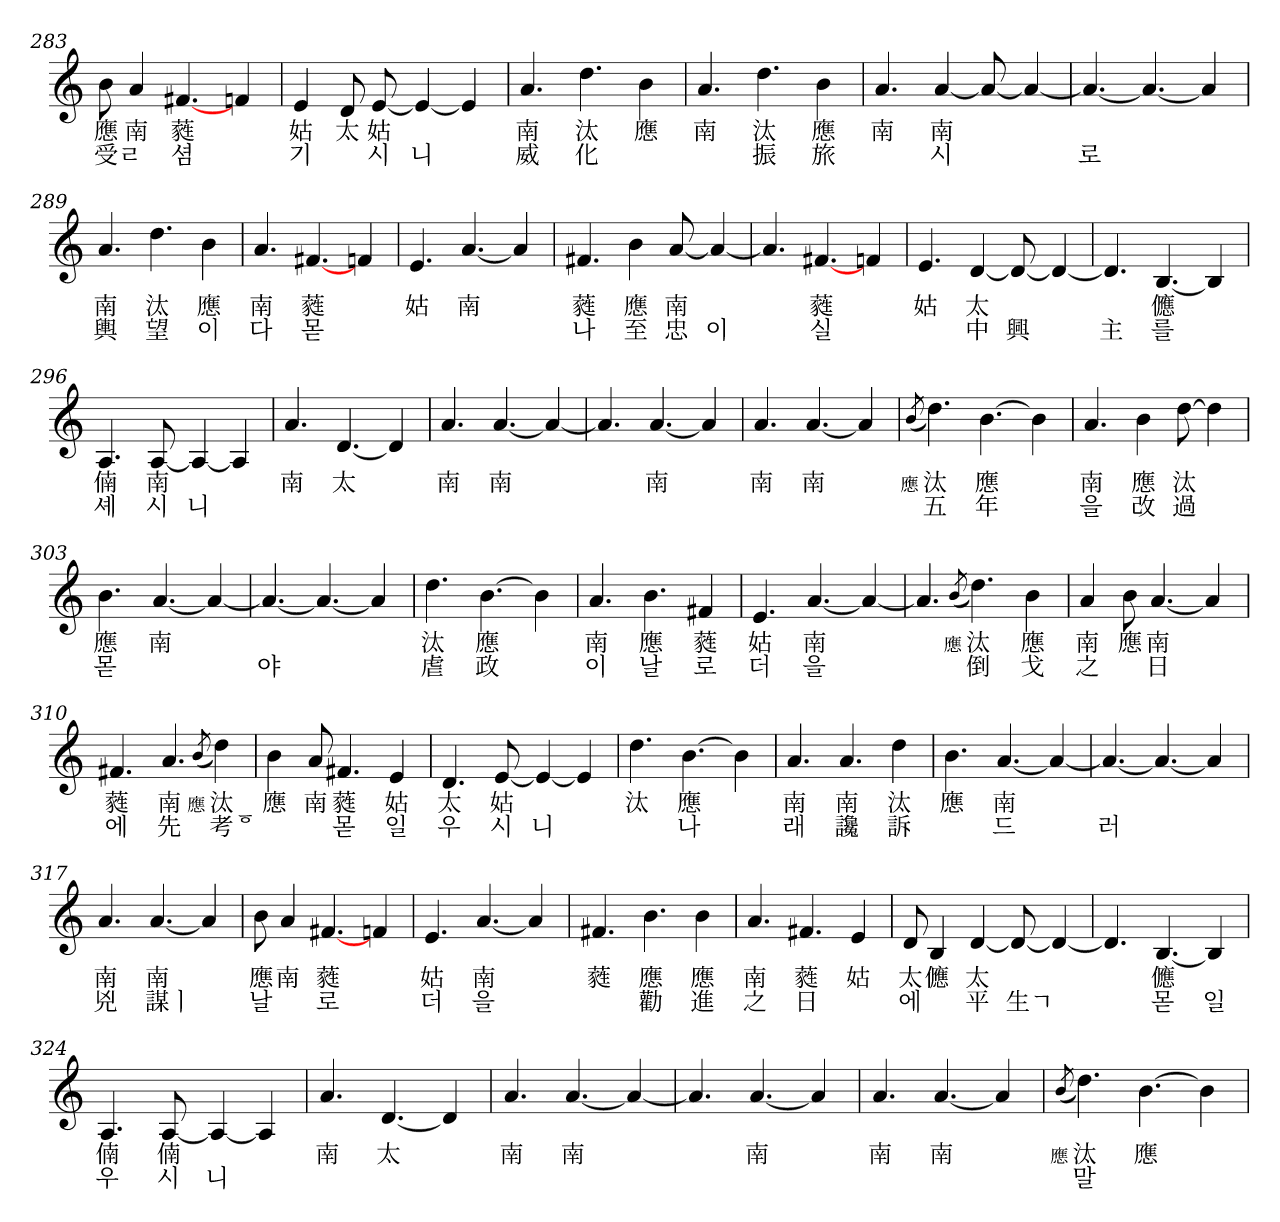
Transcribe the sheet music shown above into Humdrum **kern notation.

**kern	**text	**text
*part1	*part1	*part1
*staff1	*staff1	*staff1
!!LO:LB:g=z
*clefG2	*	*
*k[]	*	*
*a:	*	*
=283	=283	=283
!	!LO:LY:b	!LO:LY:b
8b\	應	受ㄹ
!	!LO:LY:b	!
4a/	南	.
!	!LO:LY:b	!LO:LY:b
[4.f#X/	蕤	셤
4f/	.	.
=284	=284	=284
!	!LO:LY:b	!LO:LY:b
4e/	姑	기
!	!LO:LY:b	!
8d/	太	.
!	!LO:LY:b	!LO:LY:b
[8e/	姑	시
!	!	!LO:LY:b
4e/_	.	니
4e/]	.	.
!!LO:LB:g=z
=285	=285	=285
!	!LO:LY:b	!LO:LY:b
4.a/	南	威
!	!LO:LY:b	!LO:LY:b
4.dd\	汰	化
!	!LO:LY:b	!
4b\	應	.
=286	=286	=286
!	!LO:LY:b	!
4.a/	南	.
!	!LO:LY:b	!LO:LY:b
4.dd\	汰	振
!	!LO:LY:b	!LO:LY:b
4b\	應	旅
!!LO:LB:g=z
=287	=287	=287
!	!LO:LY:b	!LO:LY:b
4.a/	南	.
!	!LO:LY:b	!LO:LY:b
[4a/	南	시
!	!	!LO:LY:b
8a/_	.	.
4a/_	.	.
=288	=288	=288
!	!	!LO:LY:b
4.a/_	.	로
4.a/_	.	.
4a/]	.	.
!!LO:LB:g=z
=289	=289	=289
!	!LO:LY:b	!LO:LY:b
4.a/	南	輿
!	!LO:LY:b	!LO:LY:b
4.dd\	汰	望
!	!LO:LY:b	!LO:LY:b
4b\	應	이
=290	=290	=290
!	!LO:LY:b	!LO:LY:b
4.a/	南	다
!	!LO:LY:b	!LO:LY:b
[4.f#X/	蕤	몯
4f/	.	.
!!LO:LB:g=z
=291	=291	=291
!	!LO:LY:b	!LO:LY:b
4.e/	姑	.
!	!LO:LY:b	!LO:LY:b
[4.a/	南	.
4a/]	.	.
=292	=292	=292
!	!LO:LY:b	!LO:LY:b
4.f#X/	蕤	나
!	!LO:LY:b	!LO:LY:b
4b\	應	至
!	!LO:LY:b	!LO:LY:b
[8a/	南	忠
!	!	!LO:LY:b
4a/_	.	이
!!LO:LB:g=z
=293	=293	=293
4.a/]	.	.
!	!LO:LY:b	!LO:LY:b
[4.f#X/	蕤	실
4f/	.	.
=294	=294	=294
!	!LO:LY:b	!LO:LY:b
4.e/	姑	.
!	!LO:LY:b	!LO:LY:b
[4d/	太	中
!	!	!LO:LY:b
8d/_	.	興
4d/_	.	.
!!LO:LB:g=z
=295	=295	=295
!	!	!LO:LY:b
4.d/]	.	主
!	!LO:LY:b	!LO:LY:b
[4.B/	㒣	를
4B/]	.	.
=296	=296	=296
!	!LO:LY:b	!LO:LY:b
4.A/	㑲	셰
!	!LO:LY:b	!LO:LY:b
[8A/	南	시
!	!	!LO:LY:b
4A/_	.	니
4A/]	.	.
!!LO:LB:g=z
=297	=297	=297
!	!LO:LY:b	!
4.a/	南	.
!	!LO:LY:b	!
[4.d/	太	.
4d/]	.	.
=298	=298	=298
!	!LO:LY:b	!
4.a/	南	.
!	!LO:LY:b	!
[4.a/	南	.
4a/_	.	.
!!LO:LB:g=z
=299	=299	=299
4.a/]	.	.
!	!LO:LY:b	!
[4.a/	南	.
4a/]	.	.
=300	=300	=300
!	!LO:LY:b	!
4.a/	南	.
!	!LO:LY:b	!
[4.a/	南	.
4a/]	.	.
!!LO:PB:g=z
=301	=301	=301
!	!LO:LY:b	!
(<8qb/	應	.
!	!LO:LY:b	!LO:LY:b
4.dd\)	汰	五
!	!LO:LY:b	!LO:LY:b
[4.b\	應	年
4b\]	.	.
=302	=302	=302
!	!LO:LY:b	!LO:LY:b
4.a/	南	을
!	!LO:LY:b	!LO:LY:b
4b\	應	改
!	!LO:LY:b	!LO:LY:b
[8dd\	汰	過
4dd\]	.	.
!!LO:LB:g=z
=303	=303	=303
!	!LO:LY:b	!LO:LY:b
4.b\	應	몯
!	!LO:LY:b	!LO:LY:b
[4.a/	南	.
4a/_	.	.
=304	=304	=304
!	!	!LO:LY:b
4.a/_	.	야
4.a/_	.	.
4a/]	.	.
!!LO:LB:g=z
=305	=305	=305
!	!LO:LY:b	!LO:LY:b
4.dd\	汰	虐
!	!LO:LY:b	!LO:LY:b
[4.b\	應	政
4b\]	.	.
=306	=306	=306
!	!LO:LY:b	!LO:LY:b
4.a/	南	이
!	!LO:LY:b	!LO:LY:b
4.b\	應	날
!	!LO:LY:b	!LO:LY:b
4f#X/	蕤	로
!!LO:LB:g=z
=307	=307	=307
!	!LO:LY:b	!LO:LY:b
4.e/	姑	더
!	!LO:LY:b	!LO:LY:b
[4.a/	南	을
4a/_	.	.
=308	=308	=308
!	!	!LO:LY:b
4.a/]	.	.
!	!LO:LY:b	!
(<8qb/	應	.
!	!LO:LY:b	!LO:LY:b
4.dd\)	汰	倒
!	!LO:LY:b	!LO:LY:b
4b\	應	戈
!!LO:LB:g=z
=309	=309	=309
!	!LO:LY:b	!LO:LY:b
4a/	南	之
!	!LO:LY:b	!
8b\	應	.
!	!LO:LY:b	!LO:LY:b
[4.a/	南	日
4a/]	.	.
=310	=310	=310
!	!LO:LY:b	!LO:LY:b
4.f#X/	蕤	에
!	!LO:LY:b	!LO:LY:b
4.a/	南	先
!	!LO:LY:b	!
(<8qb/	應	.
!	!LO:LY:b	!LO:LY:b
4dd\)	汰	考ᅙ
!!LO:LB:g=z
=311	=311	=311
!	!LO:LY:b	!LO:LY:b
4b\	應	.
!	!LO:LY:b	!
8a/	南	.
!	!LO:LY:b	!LO:LY:b
4.f#X/	蕤	몯
!	!LO:LY:b	!LO:LY:b
4e/	姑	일
=312	=312	=312
!	!LO:LY:b	!LO:LY:b
4.d/	太	우
!	!LO:LY:b	!LO:LY:b
[8e/	姑	시
!	!	!LO:LY:b
4e/_	.	니
4e/]	.	.
!!LO:LB:g=z
=313	=313	=313
!	!LO:LY:b	!LO:LY:b
4.dd\	汰	.
!	!LO:LY:b	!LO:LY:b
[4.b\	應	나
4b\]	.	.
=314	=314	=314
!	!LO:LY:b	!LO:LY:b
4.a/	南	래
!	!LO:LY:b	!LO:LY:b
4.a/	南	讒
!	!LO:LY:b	!LO:LY:b
4dd\	汰	訴
!!LO:LB:g=z
=315	=315	=315
!	!LO:LY:b	!LO:LY:b
4.b\	應	.
!	!LO:LY:b	!LO:LY:b
[4.a/	南	드
4a/_	.	.
=316	=316	=316
!	!	!LO:LY:b
4.a/_	.	러
4.a/_	.	.
4a/]	.	.
!!LO:LB:g=z
=317	=317	=317
!	!LO:LY:b	!LO:LY:b
4.a/	南	兇
!	!LO:LY:b	!LO:LY:b
[4.a/	南	謀ㅣ
4a/]	.	.
=318	=318	=318
!	!LO:LY:b	!LO:LY:b
8b\	應	날
!	!LO:LY:b	!
4a/	南	.
!	!LO:LY:b	!LO:LY:b
[4.f#X/	蕤	로
4f/	.	.
!!LO:LB:g=z
=319	=319	=319
!	!LO:LY:b	!LO:LY:b
4.e/	姑	더
!	!LO:LY:b	!LO:LY:b
[4.a/	南	을
4a/]	.	.
=320	=320	=320
!	!LO:LY:b	!LO:LY:b
4.f#X/	蕤	.
!	!LO:LY:b	!LO:LY:b
4.b\	應	勸
!	!LO:LY:b	!LO:LY:b
4b\	應	進
!!LO:PB:g=z
=321	=321	=321
!	!LO:LY:b	!LO:LY:b
4.a/	南	之
!	!LO:LY:b	!LO:LY:b
4.f#X/	蕤	日
!	!LO:LY:b	!
4e/	姑	.
=322	=322	=322
!	!LO:LY:b	!LO:LY:b
8d/	太	에
!	!LO:LY:b	!
4B/	㒣	.
!	!LO:LY:b	!LO:LY:b
[4d/	太	平
!	!	!LO:LY:b
8d/_	.	生ㄱ
4d/_	.	.
!!LO:LB:g=z
=323	=323	=323
!	!	!LO:LY:b
4.d/]	.	.
!	!LO:LY:b	!LO:LY:b
[4.B/	㒣	몯
!	!	!LO:LY:b
4B/]	.	일
=324	=324	=324
!	!LO:LY:b	!LO:LY:b
4.A/	㑲	우
!	!LO:LY:b	!LO:LY:b
[8A/	㑲	시
!	!	!LO:LY:b
4A/_	.	니
4A/]	.	.
!!LO:LB:g=z
=325	=325	=325
!	!LO:LY:b	!
4.a/	南	.
!	!LO:LY:b	!
[4.d/	太	.
4d/]	.	.
=326	=326	=326
!	!LO:LY:b	!
4.a/	南	.
!	!LO:LY:b	!
[4.a/	南	.
4a/_	.	.
!!LO:LB:g=z
=327	=327	=327
4.a/]	.	.
!	!LO:LY:b	!
[4.a/	南	.
4a/]	.	.
=328	=328	=328
!	!LO:LY:b	!
4.a/	南	.
!	!LO:LY:b	!
[4.a/	南	.
4a/]	.	.
!!LO:LB:g=z
=329	=329	=329
!	!LO:LY:b	!
(<8qb/	應	.
!	!LO:LY:b	!LO:LY:b
4.dd\)	汰	말
!	!LO:LY:b	!LO:LY:b
[4.b\	應	.
4b\]	.	.
=	=	=
*-	*-	*-
